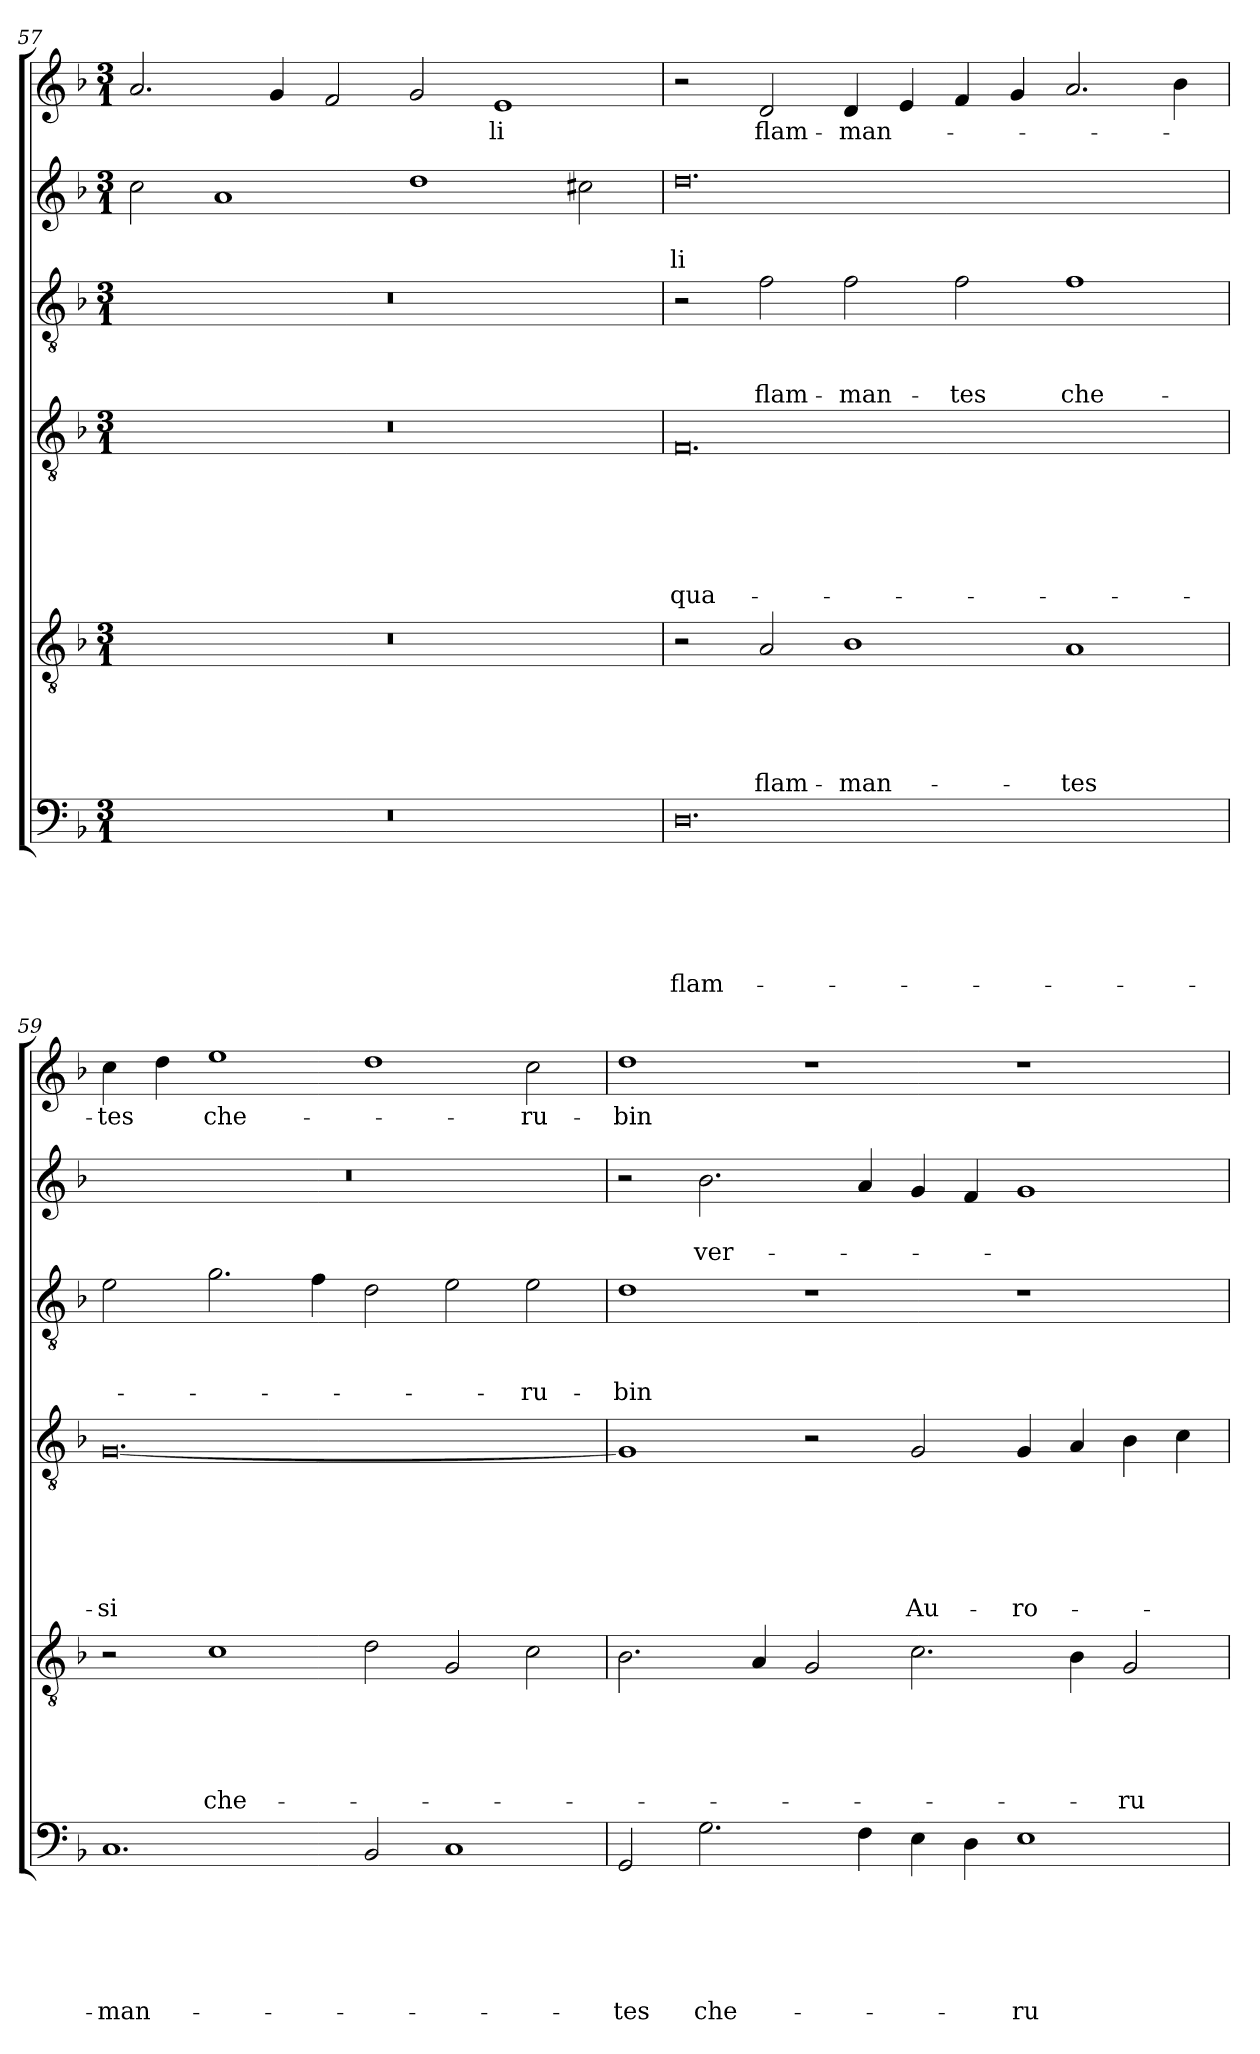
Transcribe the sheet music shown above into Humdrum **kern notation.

**kern	**text	**text	**text	**text	**text	**text	**kern	**text	**text	**text	**text	**text	**kern	**text	**text	**text	**text	**text	**text	**kern	**text	**text	**text	**kern	**text	**text	**kern	**text
*part6	*part6	*part6	*part6	*part6	*part6	*part6	*part5	*part5	*part5	*part5	*part5	*part5	*part4	*part4	*part4	*part4	*part4	*part4	*part4	*part3	*part3	*part3	*part3	*part2	*part2	*part2	*part1	*part1
*staff6	*staff6	*staff6	*staff6	*staff6	*staff6	*staff6	*staff5	*staff5	*staff5	*staff5	*staff5	*staff5	*staff4	*staff4	*staff4	*staff4	*staff4	*staff4	*staff4	*staff3	*staff3	*staff3	*staff3	*staff2	*staff2	*staff2	*staff1	*staff1
*clefF4	*	*	*	*	*	*	*clefGv2	*	*	*	*	*	*clefGv2	*	*	*	*	*	*	*clefGv2	*	*	*	*clefG2	*	*	*clefG2	*
*k[b-]	*	*	*	*	*	*	*k[b-]	*	*	*	*	*	*k[b-]	*	*	*	*	*	*	*k[b-]	*	*	*	*k[b-]	*	*	*k[b-]	*
*F:	*	*	*	*	*	*	*F:	*	*	*	*	*	*F:	*	*	*	*	*	*	*F:	*	*	*	*F:	*	*	*F:	*
*M3/1	*	*	*	*	*	*	*M3/1	*	*	*	*	*	*M3/1	*	*	*	*	*	*	*M3/1	*	*	*	*M3/1	*	*	*M3/1	*
=57	=57	=57	=57	=57	=57	=57	=57	=57	=57	=57	=57	=57	=57	=57	=57	=57	=57	=57	=57	=57	=57	=57	=57	=57	=57	=57	=57	=57
0.r	.	.	.	.	.	.	0.r	.	.	.	.	.	0.r	.	.	.	.	.	.	0.r	.	.	.	2cc\	.	.	2.a/	.
.	.	.	.	.	.	.	.	.	.	.	.	.	.	.	.	.	.	.	.	.	.	.	.	1a	.	.	.	.
.	.	.	.	.	.	.	.	.	.	.	.	.	.	.	.	.	.	.	.	.	.	.	.	.	.	.	4g/	.
.	.	.	.	.	.	.	.	.	.	.	.	.	.	.	.	.	.	.	.	.	.	.	.	.	.	.	2f/	.
.	.	.	.	.	.	.	.	.	.	.	.	.	.	.	.	.	.	.	.	.	.	.	.	1dd	.	.	2g/	.
!	!	!	!	!	!	!	!	!	!	!	!	!	!	!	!	!	!	!	!	!	!	!	!	!	!	!	!	!LO:LY:b
.	.	.	.	.	.	.	.	.	.	.	.	.	.	.	.	.	.	.	.	.	.	.	.	.	.	.	1e	-li
.	.	.	.	.	.	.	.	.	.	.	.	.	.	.	.	.	.	.	.	.	.	.	.	2cc#\	.	.	.	.
!!LO:LB:g=z
=58	=58	=58	=58	=58	=58	=58	=58	=58	=58	=58	=58	=58	=58	=58	=58	=58	=58	=58	=58	=58	=58	=58	=58	=58	=58	=58	=58	=58
!	!	!	!	!	!	!LO:LY:b	!	!	!	!	!	!	!	!	!	!	!	!	!LO:LY:b	!	!	!	!	!	!	!LO:LY:b	!	!
0.D	.	.	.	.	.	flam-	2r	.	.	.	.	.	0.F	.	.	.	.	.	qua-	2r	.	.	.	0.dd	.	-li	2r	.
!	!	!	!	!	!	!	!	!	!	!	!	!LO:LY:b	!	!	!	!	!	!	!	!	!	!	!LO:LY:b	!	!	!	!	!LO:LY:b
.	.	.	.	.	.	.	2A/	.	.	.	.	flam-	.	.	.	.	.	.	.	2f\	.	.	flam-	.	.	.	2d/	flam-
!	!	!	!	!	!	!	!	!	!	!	!	!LO:LY:b	!	!	!	!	!	!	!	!	!	!	!LO:LY:b	!	!	!	!	!LO:LY:b
.	.	.	.	.	.	.	1B-	.	.	.	.	-man-	.	.	.	.	.	.	.	2f\	.	.	-man-	.	.	.	4d/	-man-
.	.	.	.	.	.	.	.	.	.	.	.	.	.	.	.	.	.	.	.	.	.	.	.	.	.	.	4e/	.
!	!	!	!	!	!	!	!	!	!	!	!	!	!	!	!	!	!	!	!	!	!	!	!LO:LY:b	!	!	!	!	!
.	.	.	.	.	.	.	.	.	.	.	.	.	.	.	.	.	.	.	.	2f\	.	.	-tes	.	.	.	4f/	.
.	.	.	.	.	.	.	.	.	.	.	.	.	.	.	.	.	.	.	.	.	.	.	.	.	.	.	4g/	.
!	!	!	!	!	!	!	!	!	!	!	!	!LO:LY:b	!	!	!	!	!	!	!	!	!	!	!LO:LY:b	!	!	!	!	!
.	.	.	.	.	.	.	1A	.	.	.	.	-tes	.	.	.	.	.	.	.	1f	.	.	che-	.	.	.	2.a/	.
.	.	.	.	.	.	.	.	.	.	.	.	.	.	.	.	.	.	.	.	.	.	.	.	.	.	.	4b-\	.
=59	=59	=59	=59	=59	=59	=59	=59	=59	=59	=59	=59	=59	=59	=59	=59	=59	=59	=59	=59	=59	=59	=59	=59	=59	=59	=59	=59	=59
!	!	!	!	!	!	!LO:LY:b	!	!	!	!	!	!	!	!	!	!	!	!	!LO:LY:b	!	!	!	!	!	!	!	!	!LO:LY:b
1.C	.	.	.	.	.	-man-	2r	.	.	.	.	.	[0.G	.	.	.	.	.	-si	2e\	.	.	.	0.r	.	.	4cc\	-tes
.	.	.	.	.	.	.	.	.	.	.	.	.	.	.	.	.	.	.	.	.	.	.	.	.	.	.	4dd\	.
!	!	!	!	!	!	!	!	!	!	!	!	!LO:LY:b	!	!	!	!	!	!	!	!	!	!	!	!	!	!	!	!LO:LY:b
.	.	.	.	.	.	.	1c	.	.	.	.	che-	.	.	.	.	.	.	.	2.g\	.	.	.	.	.	.	1ee	che-
.	.	.	.	.	.	.	.	.	.	.	.	.	.	.	.	.	.	.	.	4f\	.	.	.	.	.	.	.	.
2BB-/	.	.	.	.	.	.	2d\	.	.	.	.	.	.	.	.	.	.	.	.	2d\	.	.	.	.	.	.	1dd	.
1C	.	.	.	.	.	.	2G/	.	.	.	.	.	.	.	.	.	.	.	.	2e\	.	.	.	.	.	.	.	.
!	!	!	!	!	!	!	!	!	!	!	!	!	!	!	!	!	!	!	!	!	!	!	!LO:LY:b	!	!	!	!	!LO:LY:b
.	.	.	.	.	.	.	2c\	.	.	.	.	.	.	.	.	.	.	.	.	2e\	.	.	-ru-	.	.	.	2cc\	-ru-
=60	=60	=60	=60	=60	=60	=60	=60	=60	=60	=60	=60	=60	=60	=60	=60	=60	=60	=60	=60	=60	=60	=60	=60	=60	=60	=60	=60	=60
!	!	!	!	!	!	!LO:LY:b	!	!	!	!	!	!	!	!	!	!	!	!	!	!	!	!	!LO:LY:b	!	!	!	!	!LO:LY:b
2GG/	.	.	.	.	.	-tes	2.B-\	.	.	.	.	.	1G]	.	.	.	.	.	.	1d	.	.	-bin	2r	.	.	1dd	-bin
!	!	!	!	!	!	!LO:LY:b	!	!	!	!	!	!	!	!	!	!	!	!	!	!	!	!	!	!	!	!LO:LY:b	!	!
2.G\	.	.	.	.	.	che-	.	.	.	.	.	.	.	.	.	.	.	.	.	.	.	.	.	2.b-\	.	ver-	.	.
.	.	.	.	.	.	.	4A/	.	.	.	.	.	.	.	.	.	.	.	.	.	.	.	.	.	.	.	.	.
.	.	.	.	.	.	.	2G/	.	.	.	.	.	2r	.	.	.	.	.	.	1r	.	.	.	.	.	.	1r	.
4F\	.	.	.	.	.	.	.	.	.	.	.	.	.	.	.	.	.	.	.	.	.	.	.	4a/	.	.	.	.
!	!	!	!	!	!	!	!	!	!	!	!	!	!	!	!	!	!	!	!LO:LY:b	!	!	!	!	!	!	!	!	!
4E\	.	.	.	.	.	.	2.c\	.	.	.	.	.	2G/	.	.	.	.	.	Au-	.	.	.	.	4g/	.	.	.	.
4D\	.	.	.	.	.	.	.	.	.	.	.	.	.	.	.	.	.	.	.	.	.	.	.	4f/	.	.	.	.
!	!	!	!	!	!	!LO:LY:b	!	!	!	!	!	!	!	!	!	!	!	!	!LO:LY:b	!	!	!	!	!	!	!	!	!
1E	.	.	.	.	.	-ru-	.	.	.	.	.	.	4G/	.	.	.	.	.	-ro-	1r	.	.	.	1g	.	.	1r	.
.	.	.	.	.	.	.	4B-\	.	.	.	.	.	4A/	.	.	.	.	.	.	.	.	.	.	.	.	.	.	.
!	!	!	!	!	!	!	!	!	!	!	!	!LO:LY:b	!	!	!	!	!	!	!	!	!	!	!	!	!	!	!	!
.	.	.	.	.	.	.	2G/	.	.	.	.	-ru-	4B-\	.	.	.	.	.	.	.	.	.	.	.	.	.	.	.
.	.	.	.	.	.	.	.	.	.	.	.	.	4c\	.	.	.	.	.	.	.	.	.	.	.	.	.	.	.
=	=	=	=	=	=	=	=	=	=	=	=	=	=	=	=	=	=	=	=	=	=	=	=	=	=	=	=	=
*-	*-	*-	*-	*-	*-	*-	*-	*-	*-	*-	*-	*-	*-	*-	*-	*-	*-	*-	*-	*-	*-	*-	*-	*-	*-	*-	*-	*-
